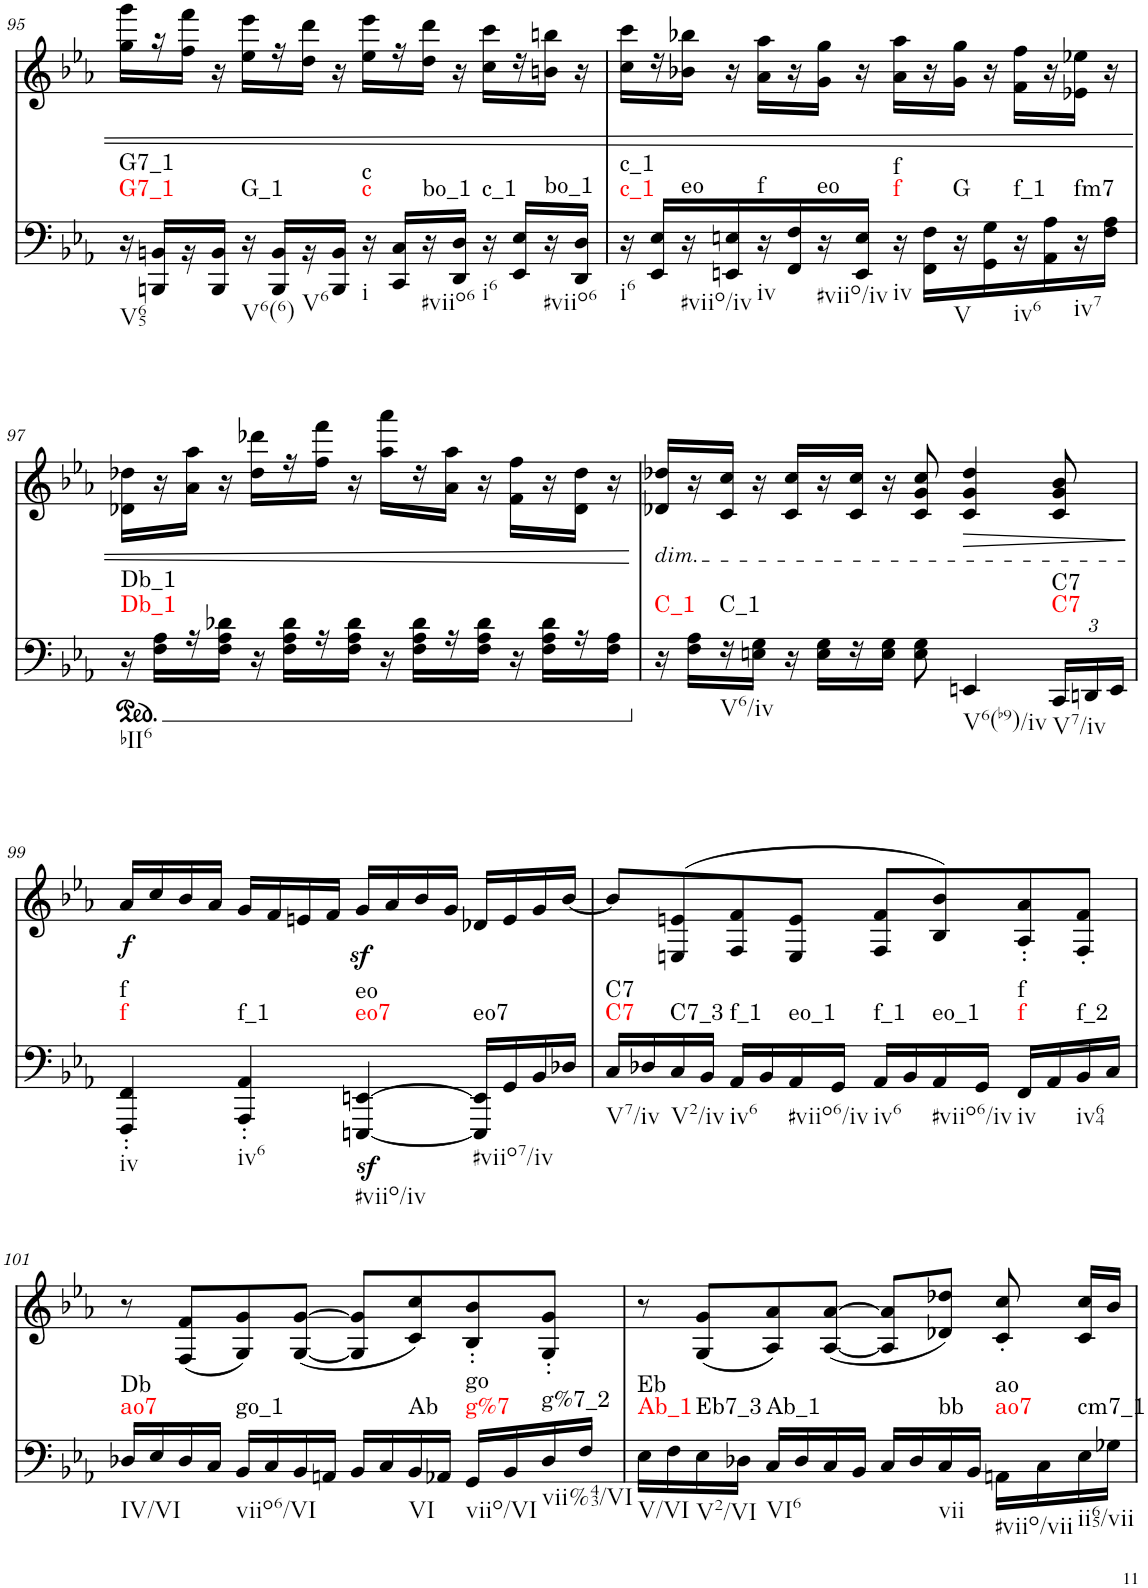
**kern	**dynam	**harte	**kern	**text
*part2	*part2	*part2	*part1	*part1
*staff2	*staff2	*	*staff1	*staff1
*I"piano	*	*	*I"piano	*
*I'Pno	*	*	*I'Pno	*
!!LO:PB:g=z
*clefF4	*	*	*clefF4	*
*k[b-e-a-]	*	*	*k[b-e-a-]	*
*M4/4	*	*	*M4/4	*
=95	=95	=95	=95	=95
*	*	*	*^	*
!	!	!LO:H:n=1:kt=G7_1	!	!	!
!	!	!LO:H:n=2:kt=G7_1	!	!	!
16r	.	N N	16gg\ 16ggg\LL	1ryy	.
16BBBn/ 16BBn/LL	.	.	16r	.	.
16r	.	.	16ff\ 16fff\JJ	.	.
16BBB/ 16BB/JJ	.	.	16r	.	.
!	!	!LO:H:kt=G_1	!	!	!
16r	.	N	16ee-\ 16eee-\LL	.	.
16BBB/ 16BB/LL	.	.	16r	.	.
16r	.	.	16dd\ 16ddd\JJ	.	.
16BBB/ 16BB/JJ	.	.	16r	.	.
!	!	!LO:H:n=1:kt=c	!	!	!
!	!	!LO:H:n=2:kt=c	!	!	!
16r	.	N N	16ee-\ 16eee-\LL	.	.
16CC/ 16C/LL	.	.	16r	.	.
!	!	!LO:H:kt=bo_1	!	!	!
16r	.	N	16dd\ 16ddd\JJ	.	.
16DD/ 16D/JJ	.	.	16r	.	.
!	!	!LO:H:kt=c_1	!	!	!
16r	.	N	16cc\ 16ccc\LL	.	.
16EE-/ 16E-/LL	.	.	16r	.	.
!	!	!LO:H:kt=bo_1	!	!	!
16r	.	N	16bn\ 16bbn\JJ	.	.
16DD/ 16D/JJ	.	.	16r	.	.
*	*	*	*v	*v	*
=96	=96	=96	=96	=96
!	!	!LO:H:n=1:kt=c_1	!	!
!	!	!LO:H:n=2:kt=c_1	!	!
16r	.	N N	16cc\ 16ccc\LL	.
16EE-/ 16E-/LL	.	.	16r	.
!	!	!LO:H:kt=eo	!	!
16r	.	N	16b-X\ 16bb-X\JJ	.
16EEn/ 16En/	.	.	16r	.
!	!	!LO:H:kt=f	!	!
16r	.	N	16a-\ 16aa-\LL	.
16FF/ 16F/	.	.	16r	.
!	!	!LO:H:kt=eo	!	!
16r	.	N	16g\ 16gg\JJ	.
16EE/ 16E/JJ	.	.	16r	.
!	!	!LO:H:n=1:kt=f	!	!
!	!	!LO:H:n=2:kt=f	!	!
16r	.	N N	16a-\ 16aa-\LL	.
16FF\ 16F\LL	.	.	16r	.
!	!	!LO:H:kt=G	!	!
16r	.	N	16g\ 16gg\JJ	.
16GG\ 16G\	.	.	16r	.
!	!	!LO:H:kt=f_1	!	!
16r	.	N	16f\ 16ff\LL	.
16AA-\ 16A-\	.	.	16r	.
!	!	!LO:H:kt=fm7	!	!
16r	.	N	16e-X\ 16ee-X\JJ	.
16F\ 16A-\JJ	.	.	16r	.
!!LO:LB:g=z
=97	=97	=97	=97	=97
*ped	*	*	*	*
!	!	!LO:H:n=1:kt=Db_1	!	!
!	!	!LO:H:n=2:kt=Db_1	!	!
16r	.	N N	16d-X\ 16dd-X\LL	.
16F\ 16A-\LL	.	.	16r	.
16r	.	.	16a-\ 16aa-\JJ	.
16F\ 16A-\ 16d-X\JJ	.	.	16r	.
16r	.	.	16dd-\ 16ddd-X\LL	.
16F\ 16A-\ 16d-\LL	.	.	16r	.
16r	.	.	16ff\ 16fff\JJ	.
16F\ 16A-\ 16d-\JJ	.	.	16r	.
16r	.	.	16aa-\ 16aaa-\LL	.
16F\ 16A-\ 16d-\LL	.	.	16r	.
16r	.	.	16a-\ 16aa-\JJ	.
16F\ 16A-\ 16d-\JJ	.	.	16r	.
16r	.	.	16f\ 16ff\LL	.
16F\ 16A-\ 16d-\LL	.	.	16r	.
16r	.	.	16d-\ 16dd-\JJ	.
16F\ 16A-\JJ	.	.	16r	.
=98	=98	=98	=98	=98
*Xped	*	*	*	*
!	!	!LO:H:kt=C_1	!LO:TX:b:i:t=dim.	!
16r	.	N	16d-X/ 16dd-X/LL	.
16F\ 16A-\LL	.	.	16r	.
!	!	!LO:H:kt=C_1	!	!
16r	.	N	16c/ 16cc/JJ	.
16En\ 16G\JJ	.	.	16r	.
16r	.	.	16c/ 16cc/LL	.
16E\ 16G\LL	.	.	16r	.
16r	.	.	16c/ 16cc/JJ	.
16E\ 16G\JJ	.	.	16r	.
8E\ 8G\	.	.	8c/ 8g/ 8cc/	.
4EEn/	.	.	4c/ 4g/ 4dd-/	.
*Xbrackettup	*	*	*	*
!	!	!LO:H:n=1:kt=C7	!	!
!	!	!LO:H:n=2:kt=C7	!	!
24CC/LL	.	N N	8c/ 8g/ 8b-/	.
24DDn/	.	.	.	.
24EE/JJ	.	.	.	.
!!LO:LB:g=z
=99	=99	=99	=99	=99
!	!	!LO:H:n=1:kt=f	!	!LO:LY:b
!	!	!LO:H:n=2:kt=f	!	!
4FFF/' 4FF/'	.	N N	16a-/LL	.
.	.	.	16cc/	.
.	.	.	16b-/	.
.	.	.	16a-/JJ	.
!	!	!LO:H:kt=f_1	!	!
4AAA-/' 4AA-/'	.	N	16g/LL	.
.	.	.	16f/	.
.	.	.	16en/	.
.	.	.	16f/JJ	.
!	!LO:DY:b	!LO:H:n=1:kt=eo7	!	!
!	!	!LO:H:n=2:kt=eo	!	!
[4EEEn/ [4EEn/	sf	N N	16gz</LL	.
.	.	.	16a-/	.
.	.	.	16b-/	.
.	.	.	16g/JJ	.
!	!	!LO:H:kt=eo7	!	!
16EEE/] 16EE/]LL	.	N	16d-X/LL	.
16GG/	.	.	16e/	.
16BB-/	.	.	16g/	.
16D-X/JJ	.	.	[16b-/JJ	.
=100	=100	=100	=100	=100
!	!	!LO:H:n=1:kt=C7	!	!
!	!	!LO:H:n=2:kt=C7	!	!
16C/LL	.	N N	8b-/L]	.
16D-X/	.	.	.	.
!	!	!LO:H:kt=C7_3	!	!
16C/	.	N	(>8En/ 8en/	.
16BB-/JJ	.	.	.	.
!	!	!LO:H:kt=f_1	!	!
16AA-/LL	.	N	8F/ 8f/	.
16BB-/	.	.	.	.
!	!	!LO:H:kt=eo_1	!	!
16AA-/	.	N	8E/ 8e/J	.
16GG/JJ	.	.	.	.
!	!	!LO:H:kt=f_1	!	!
16AA-/LL	.	N	8F/ 8f/L	.
16BB-/	.	.	.	.
!	!	!LO:H:kt=eo_1	!	!
16AA-/	.	N	8B-/ 8b-/)	.
16GG/JJ	.	.	.	.
!	!	!LO:H:n=1:kt=f	!	!
!	!	!LO:H:n=2:kt=f	!	!
16FF/LL	.	N N	8A-/' 8a-/'	.
16AA-/	.	.	.	.
!	!	!LO:H:kt=f_2	!	!
16BB-/	.	N	8F/' 8f/'J	.
16C/JJ	.	.	.	.
!!LO:LB:g=z
=101	=101	=101	=101	=101
!	!	!LO:H:n=1:kt=ao7	!	!
!	!	!LO:H:n=2:kt=Db	!	!
16D-X/LL	.	N N	8r	.
16E-/	.	.	.	.
16D-/	.	.	(8F/ 8f/L	.
16C/JJ	.	.	.	.
!	!	!LO:H:kt=go_1	!	!
16BB-/LL	.	N	8G/ 8g/)	.
16C/	.	.	.	.
16BB-/	.	.	([8G/ [8g/J	.
16AAn/JJ	.	.	.	.
16BB-/LL	.	.	8G/] 8g/]L	.
16C/	.	.	.	.
!	!	!LO:H:kt=Ab	!	!
16BB-/	.	N	8c/ 8cc/)	.
16AA-X/JJ	.	.	.	.
!	!	!LO:H:n=1:kt=g%7	!	!
!	!	!LO:H:n=2:kt=go	!	!
16GG/LL	.	N N	8B-/' 8b-/'	.
16BB-/	.	.	.	.
!	!	!LO:H:kt=g%7_2	!	!
16D-/	.	N	8G/' 8g/'J	.
16F/JJ	.	.	.	.
=102	=102	=102	=102	=102
!	!	!LO:H:n=1:kt=Ab_1	!	!
!	!	!LO:H:n=2:kt=Eb	!	!
16E-\LL	.	N N	8r	.
16F\	.	.	.	.
!	!	!LO:H:kt=Eb7_3	!	!
16E-\	.	N	(8G/ 8g/L	.
16D-X\JJ	.	.	.	.
!	!	!LO:H:kt=Ab_1	!	!
16C/LL	.	N	8A-/ 8a-/)	.
16D-/	.	.	.	.
16C/	.	.	([8A-/ [8a-/J	.
16BB-/JJ	.	.	.	.
16C/LL	.	.	8A-/] 8a-/]L	.
16D-/	.	.	.	.
!	!	!LO:H:kt=bb	!	!
16C/	.	N	8d-X/ 8dd-X/J)	.
16BB-/JJ	.	.	.	.
!	!	!LO:H:n=1:kt=ao7	!	!
!	!	!LO:H:n=2:kt=ao	!	!
16AAn\LL	.	N N	8c/' 8cc/'	.
16C\	.	.	.	.
!	!	!LO:H:kt=cm7_1	!	!
16E-\	.	N	16c/ 16cc/LL	.
16G-X\JJ	.	.	16b-/JJ	.
=	=	=	=	=
*-	*-	*-	*-	*-
